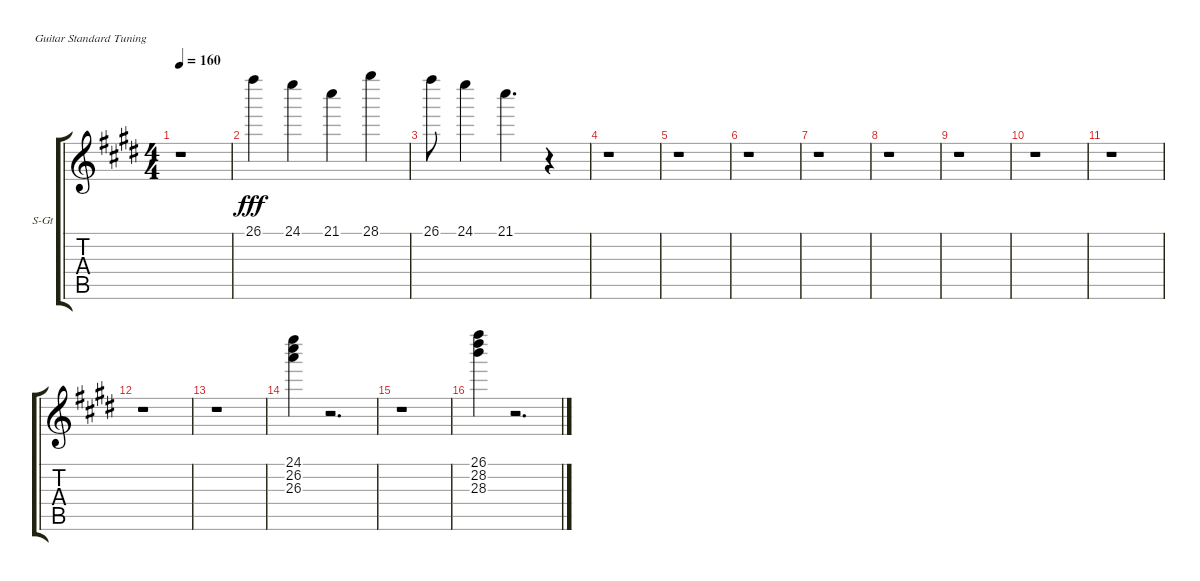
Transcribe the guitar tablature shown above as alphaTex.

\bracketExtendMode groupsimilarinstruments
\firstSystemTrackNameOrientation horizontal
\otherSystemsTrackNameOrientation horizontal
\track ("String" "S-Gt") {instrument stringensemble2}
\staff {score tabs}
\tuning (E4 B3 G3 D3 A2 E2)
\displaytranspose 12
\ts (4 4)
\tempo 160
\clef g2
\ks e
r.1{dy fff} |
26.1.4 24.1.4 21.1.4 28.1.4 |
26.1.8 24.1.4 21.1.4{d} r.4 |
r.1 |
r.1 |
r.1 |
r.1 |
r.1 |
r.1 |
r.1 |
r.1 |
r.1 |
r.1 |
(24.1 26.2 26.3).4 r.2{d} |
r.1 |
(26.1 28.2 28.3).4 r.2{d}
